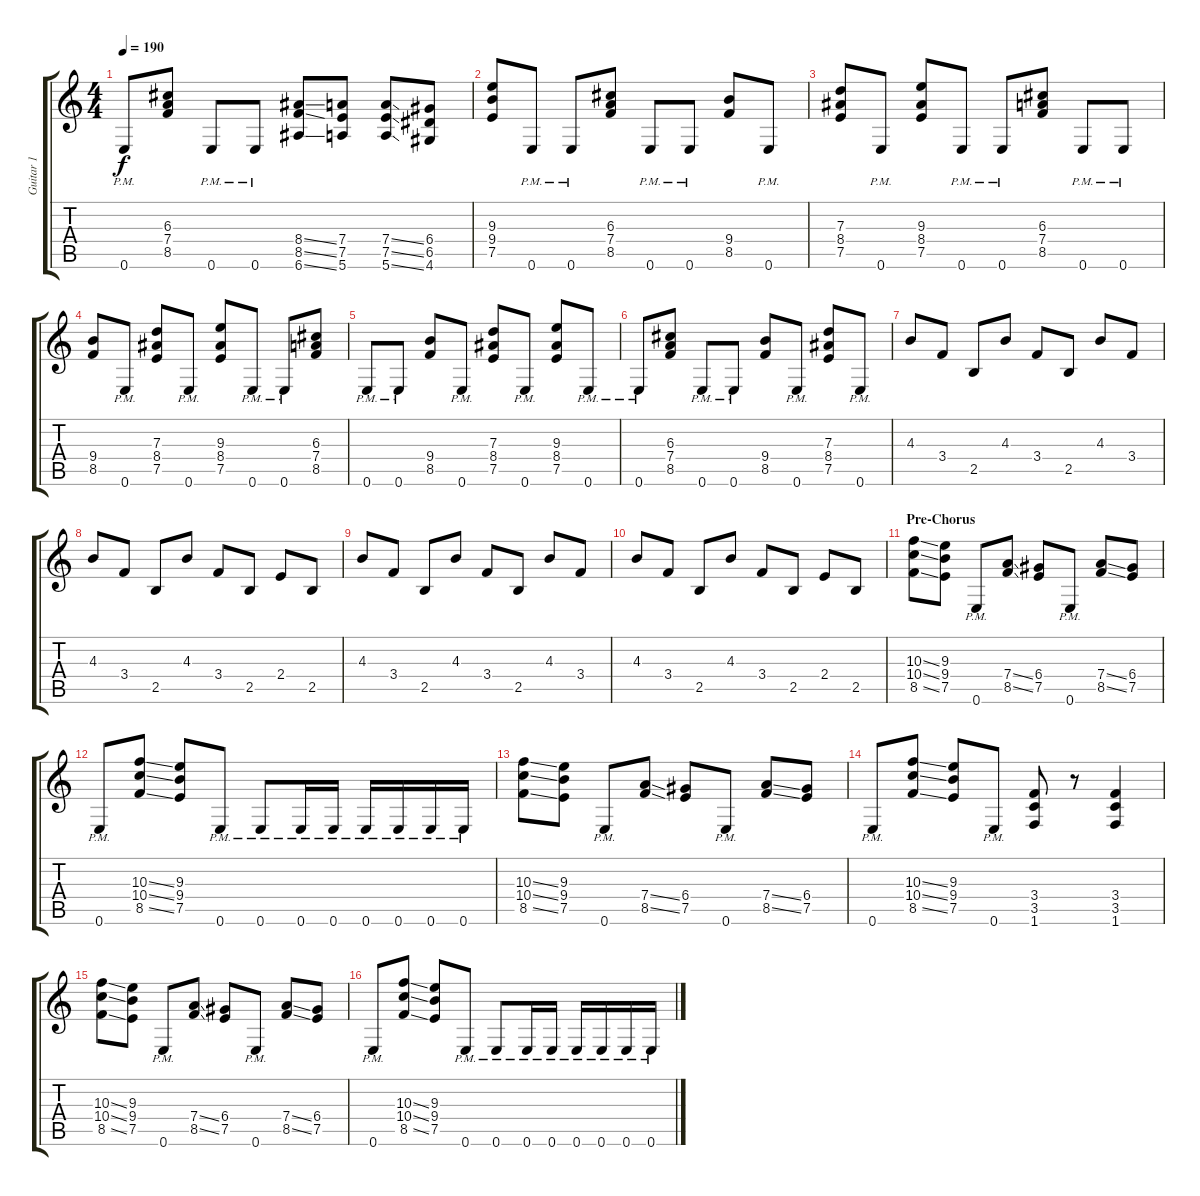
\track ("Guitar 1" "Guitar 1") {instrument overdrivenguitar}
\staff {score tabs}
\tuning (E4 B3 G3 D3 A2 E2) {hide}
\ts (4 4)
\tempo 190
\clef g2
\ks c
0.6{pm}.8{dy f} (6.3 7.4 8.5).8 0.6{pm}.8 0.6{pm}.8 (8.4{ss} 8.5{ss} 6.6{ss}).8 (7.4 7.5 5.6).8 (7.4{ss} 7.5{ss} 5.6{ss}).8 (6.4 6.5 4.6).8 |
(9.3 9.4 7.5).8 0.6{pm}.8 0.6{pm}.8 (6.3 7.4 8.5).8 0.6{pm}.8 0.6{pm}.8 (9.4 8.5).8 0.6{pm}.8 |
(7.3 8.4 7.5).8 0.6{pm}.8 (9.3 8.4 7.5).8 0.6{pm}.8 0.6{pm}.8 (6.3 7.4 8.5).8 0.6{pm}.8 0.6{pm}.8 |
(9.4 8.5).8 0.6{pm}.8 (7.3 8.4 7.5).8 0.6{pm}.8 (9.3 8.4 7.5).8 0.6{pm}.8 0.6{pm}.8 (6.3 7.4 8.5).8 |
0.6{pm}.8 0.6{pm}.8 (9.4 8.5).8 0.6{pm}.8 (7.3 8.4 7.5).8 0.6{pm}.8 (9.3 8.4 7.5).8 0.6{pm}.8 |
0.6{pm}.8 (6.3 7.4 8.5).8 0.6{pm}.8 0.6{pm}.8 (9.4 8.5).8 0.6{pm}.8 (7.3 8.4 7.5).8 0.6{pm}.8 |
4.3.8 3.4.8 2.5.8 4.3.8 3.4.8 2.5.8 4.3.8 3.4.8 |
4.3.8 3.4.8 2.5.8 4.3.8 3.4.8 2.5.8 2.4.8 2.5.8 |
4.3.8 3.4.8 2.5.8 4.3.8 3.4.8 2.5.8 4.3.8 3.4.8 |
4.3.8 3.4.8 2.5.8 4.3.8 3.4.8 2.5.8 2.4.8 2.5.8 |
\section ("" "Pre-Chorus")
(10.3{ss} 10.4{ss} 8.5{ss}).8 (9.3 9.4 7.5).8 0.6{pm}.8 (7.4{ss} 8.5{ss}).8 (6.4 7.5).8 0.6{pm}.8 (7.4{ss} 8.5{ss}).8 (6.4 7.5).8 |
0.6{pm}.8 (10.3{ss} 10.4{ss} 8.5{ss}).8 (9.3 9.4 7.5).8 0.6{pm}.8 0.6{pm}.8 0.6{pm}.16 0.6{pm}.16 0.6{pm}.16 0.6{pm}.16 0.6{pm}.16 0.6{pm}.16 |
(10.3{ss} 10.4{ss} 8.5{ss}).8 (9.3 9.4 7.5).8 0.6{pm}.8 (7.4{ss} 8.5{ss}).8 (6.4 7.5).8 0.6{pm}.8 (7.4{ss} 8.5{ss}).8 (6.4 7.5).8 |
0.6{pm}.8 (10.3{ss} 10.4{ss} 8.5{ss}).8 (9.3 9.4 7.5).8 0.6{pm}.8 (3.4 3.5 1.6).8 r.8 (3.4 3.5 1.6).4 |
(10.3{ss} 10.4{ss} 8.5{ss}).8 (9.3 9.4 7.5).8 0.6{pm}.8 (7.4{ss} 8.5{ss}).8 (6.4 7.5).8 0.6{pm}.8 (7.4{ss} 8.5{ss}).8 (6.4 7.5).8 |
0.6{pm}.8 (10.3{ss} 10.4{ss} 8.5{ss}).8 (9.3 9.4 7.5).8 0.6{pm}.8 0.6{pm}.8 0.6{pm}.16 0.6{pm}.16 0.6{pm}.16 0.6{pm}.16 0.6{pm}.16 0.6{pm}.16
